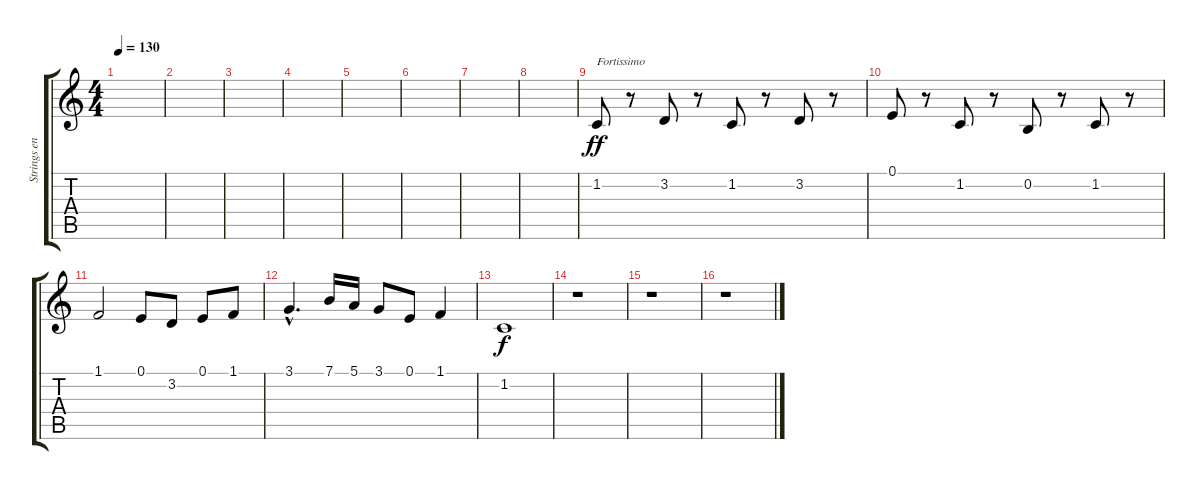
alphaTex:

\track ("Strings ensemble II" "Strings en") {instrument stringensemble1}
\staff {score tabs}
\tuning (E4 B3 G3 D3 A2 E2) {hide}
\ts (4 4)
\tempo 130
\clef g2
\ks c
|
|
|
|
|
|
|
|
1.2.8{txt "Fortissimo" dy ff} r.8 3.2.8 r.8 1.2.8 r.8 3.2.8 r.8 |
0.1.8 r.8 1.2.8 r.8 0.2.8 r.8 1.2.8 r.8 |
1.1.2 0.1.8 3.2.8 0.1.8 1.1.8 |
3.1{hac}.4{d} 7.1.16 5.1.16 3.1.8 0.1.8 1.1.4 |
1.2.1{dy f} |
r.1 |
r.1 |
r.1
